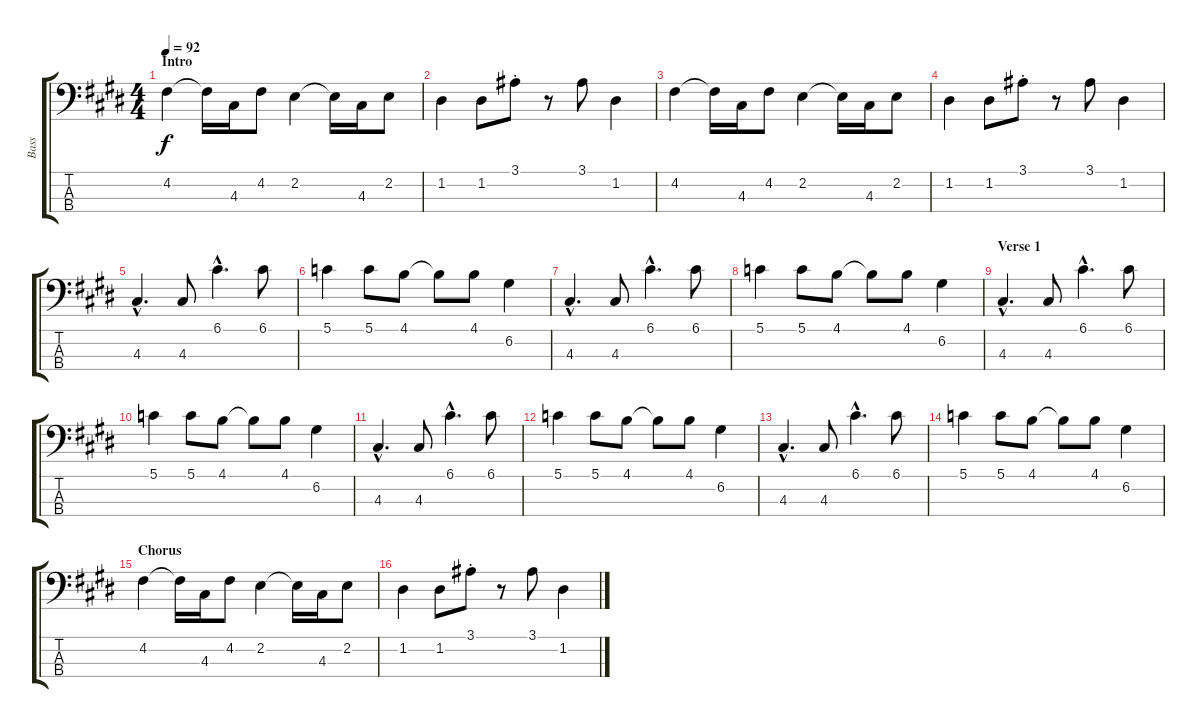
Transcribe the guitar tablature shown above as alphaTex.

\track ("Bass" "Bass") {instrument electricbasspick}
\staff {score tabs}
\tuning (G2 D2 A1 E1) {hide}
\ts (4 4)
\section ("" "Intro")
\tempo 92
\clef f4
\ks e
4.2.4{dy f instrument electricbasspick} 4.2{t}.16 4.3.16 4.2.8 2.2.4 2.2{t}.16 4.3.16 2.2.8 |
1.2.4 1.2.8 3.1{st}.8 r.8 3.1.8 1.2.4 |
4.2.4 4.2{t}.16 4.3.16 4.2.8 2.2.4 2.2{t}.16 4.3.16 2.2.8 |
1.2.4 1.2.8 3.1{st}.8 r.8 3.1.8 1.2.4 |
4.3{hac}.4{d} 4.3.8 6.1{hac}.4{d} 6.1.8 |
5.1.4 5.1.8 4.1.8 4.1{t}.8 4.1.8 6.2.4 |
4.3{hac}.4{d} 4.3.8 6.1{hac}.4{d} 6.1.8 |
5.1.4 5.1.8 4.1.8 4.1{t}.8 4.1.8 6.2.4 |
\section ("" "Verse 1")
4.3{hac}.4{d} 4.3.8 6.1{hac}.4{d} 6.1.8 |
5.1.4 5.1.8 4.1.8 4.1{t}.8 4.1.8 6.2.4 |
4.3{hac}.4{d} 4.3.8 6.1{hac}.4{d} 6.1.8 |
5.1.4 5.1.8 4.1.8 4.1{t}.8 4.1.8 6.2.4 |
4.3{hac}.4{d} 4.3.8 6.1{hac}.4{d} 6.1.8 |
5.1.4 5.1.8 4.1.8 4.1{t}.8 4.1.8 6.2.4 |
\section ("" "Chorus")
4.2.4 4.2{t}.16 4.3.16 4.2.8 2.2.4 2.2{t}.16 4.3.16 2.2.8 |
1.2.4 1.2.8 3.1{st}.8 r.8 3.1.8 1.2.4
